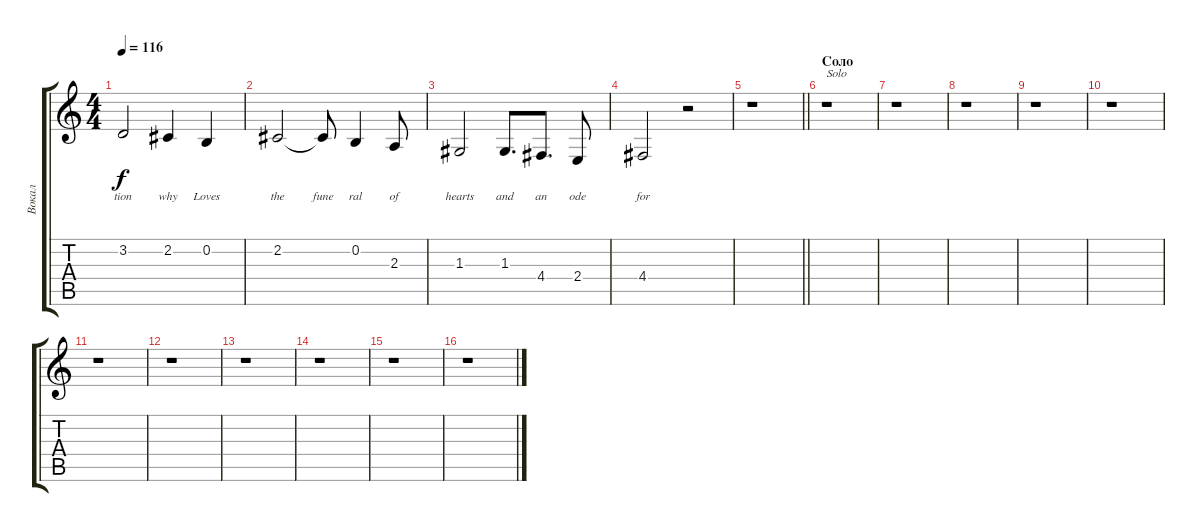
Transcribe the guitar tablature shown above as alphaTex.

\track ("Вокал" "Вокал") {instrument lead2sawtooth}
\staff {score tabs}
\tuning (E4 B3 G3 D3 A2 E2) {hide}
\ts (4 4)
\tempo 116
\clef g2
\ks c
3.2.2{lyrics (0 "tion") lyrics (1 "") lyrics (2 "") lyrics (3 "") lyrics (4 "") dy f} 2.2.4{lyrics (0 "why") lyrics (1 "") lyrics (2 "") lyrics (3 "") lyrics (4 "")} 0.2.4{lyrics (0 "Loves") lyrics (1 "") lyrics (2 "") lyrics (3 "") lyrics (4 "")} |
2.2.2{lyrics (0 "the") lyrics (1 "") lyrics (2 "") lyrics (3 "") lyrics (4 "")} 2.2{t}.8{lyrics (0 "fune") lyrics (1 "") lyrics (2 "") lyrics (3 "") lyrics (4 "")} 0.2.4{lyrics (0 "ral") lyrics (1 "") lyrics (2 "") lyrics (3 "") lyrics (4 "")} 2.3.8{lyrics (0 "of") lyrics (1 "") lyrics (2 "") lyrics (3 "") lyrics (4 "")} |
1.3.2{lyrics (0 "hearts") lyrics (1 "") lyrics (2 "") lyrics (3 "") lyrics (4 "")} 1.3.8{d lyrics (0 "and") lyrics (1 "") lyrics (2 "") lyrics (3 "") lyrics (4 "")} 4.4.8{d lyrics (0 "an") lyrics (1 "") lyrics (2 "") lyrics (3 "") lyrics (4 "")} 2.4.8{lyrics (0 "ode") lyrics (1 "") lyrics (2 "") lyrics (3 "") lyrics (4 "")} |
4.4.2{lyrics (0 "for") lyrics (1 "") lyrics (2 "") lyrics (3 "") lyrics (4 "")} r.2 |
\barLineRight lightlight
r.1 |
\section ("" "Соло")
r.1{txt "Solo"} |
r.1 |
r.1 |
r.1 |
r.1 |
r.1 |
r.1 |
r.1 |
r.1 |
r.1 |
r.1
